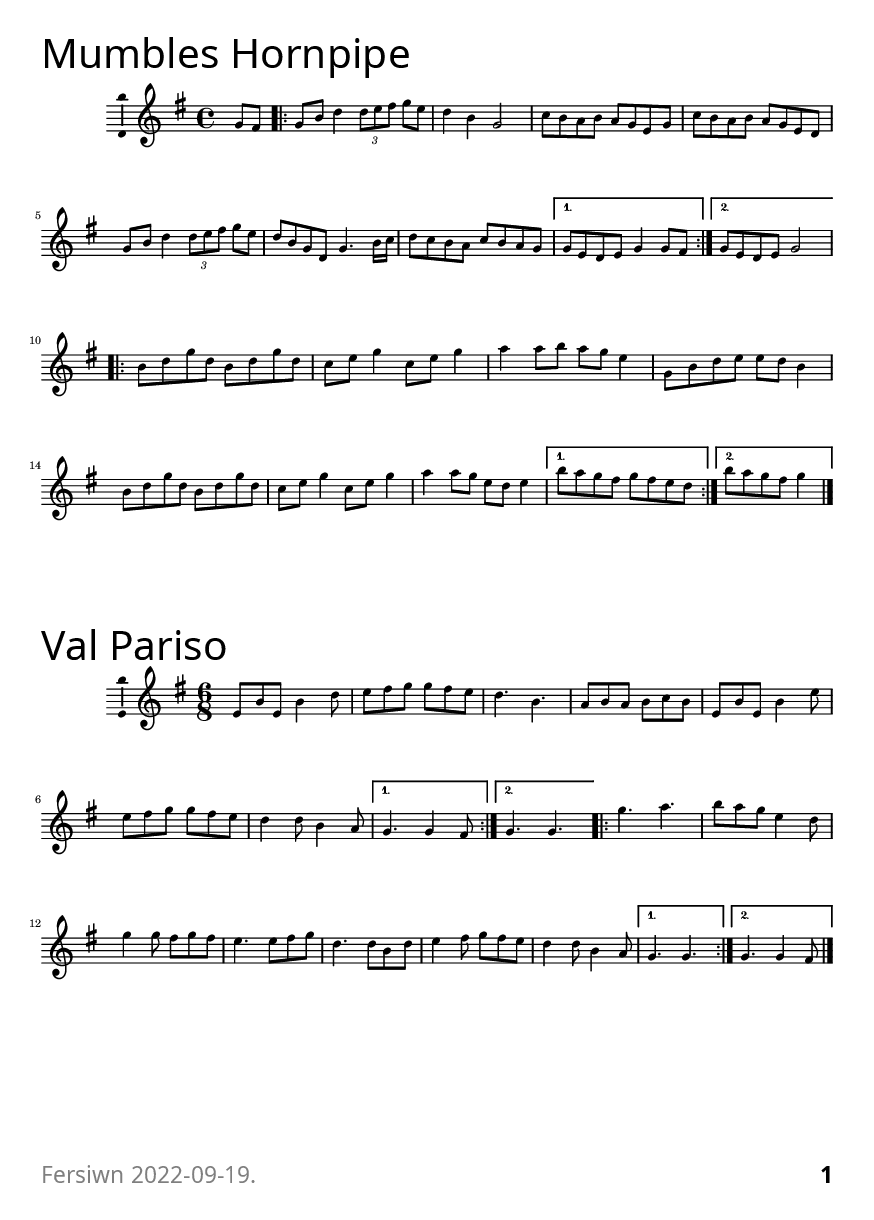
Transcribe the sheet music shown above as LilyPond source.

\version "2.18.2"

% written 2022-09-19 
% transcription from Ceri Rhys Matthews 

mumbles_hornpipe_title = "Mumbles Hornpipe"

mumbles_hornpipe_common =  {
  \time 4/4
  \clef treble 
  \key g \major
  \partial 4
}

mumbles_hornpipe_melody = \relative g' {
  \mumbles_hornpipe_common 

  g8 fis
  \repeat volta 2 {
    g8 b d4 \tuplet 3/2 { d8 e fis } g8 e
    d4 b g2 

    c8 b a b a g e g
    c8 b a b a g e d 

    g8 b d4 \tuplet 3/2 { d8 e fis } g8 e
    d8 b g d g4. b16 c 
    d8 c b a c b a g 
  }

  \alternative {
    { g8 e d e g4 g8 fis }
    { g8 e d e g2 }
  }

  \repeat volta 2 {
    b8 d g d b d g d
    c8 e g4 c,8 e g4 

    a4 a8 b a g e4 
    g,8 b d e e d b4 

    b8 d g d b d g d
    c8 e g4 c,8 e g4
    
    a4 a8 g e d e4 
  }

  \alternative {
    { b'8 a g fis g fis e d }
    { b'8 a g fis g4 }
  }
  \bar "|."
}

mumbles_hornpipe = \score {
  \header { 
    title = \mumbles_hornpipe_title
  }
  \mumbles_hornpipe_melody
} %score
  

% written 2022-09-19 
% transcription from Ceri Rhys Matthews 

val_pariso_title = "Val Pariso"

val_pariso_common =  {
  \time 6/8
  \clef treble 
  \key e \minor
}

val_pariso_melody = \relative e' {
  \val_pariso_common 

  \repeat volta 2 {
    e8 b' e, b'4 d8
    e8 fis g g fis e 
    d4. b4. 
    a8 b a b c b 

    e,8 b' e, b'4 e8
    e8 fis g g fis e 
    d4 d8 b4 a8 
  }

  \alternative {
      { g4. g4 fis8 }
      { g4. g }
  }
  
  \repeat volta 2 {
    g'4. a 
    b8 a g e4 d8 
    g4 g8 fis8 g fis 
    e4. e8 fis g 
    d4. d8 b d
    e4 fis8 g fis e
    d4 d8 b4 a8 
  }

  \alternative {
    { g4. g }
    { g4. g4 fis8 }
  }
  \bar "|."
}

val_pariso = \score {
  \header { 
    title = \val_pariso_title
  }
  \val_pariso_melody
} %score
  


#(define-markup-command (skip-page-number-range layout props arg) (number-list?)
  (let ((page-number (chain-assoc-get 'page:page-number props -1)))
    (interpret-markup layout props
      (if (>= page-number (car arg))
          (number->string (+ page-number (1+ (- (cadr arg) (car arg)))))
          (chain-assoc-get 'page:page-number-string props -1)))))

\layout {
  \context {
    \ChordNames
    \override ChordName.#'.font-size = #2
    %\override ChordName #'font-series = #'bold 
   
    chordChanges = ##t
   
    \remove "Clef_engraver"
    \remove "Bar_engraver"
    \remove "Bar_number_engraver"
  }
  
  \context {
    \Voice
    \consists "Ambitus_engraver"
  }
  
  \context {
    \Staff
    \override Clef.#'font-size = #3
    \override TimeSignature.#'font-size = #4
    \override KeySignature.#'font-size = #4
  }
  
  #(layout-set-staff-size 12)
  
}


\book {
  \paper {
    print-page-number = ##f
    first-page-number = -1
    
    ragged-bottom = ##t
    % ragged-last = ##t
    
    % two-sided = ##t
    
    % annotate-spacing = ##t
  
    indent = 15\mm
    %system-count = #5
    
    #(set-paper-size "a5")
    
    #(define fonts (make-pango-font-tree 
                          "Indie Flower"
                          "Autobus Bold"
                          "Truetypewriter"
                          (/ staff-height pt 20)))
    
    bookTitleMarkup = \markup {
      \bold
      \fill-line {
        \center-column {
          
          \vspace #9
          \line { \fontsize #11 \override #'(font-name . "Indie Flower") \fromproperty #'header:title }
          \vspace #1.5
          %\line { \fontsize #6 \override #'(font-name . "Indie Flower") "Casgliad Ceri Rhys Matthews" }
          \vspace #0.5
          
        }
      }
    }
    
    scoreTitleMarkup = \markup {
      \fill-line {
        \left-column {
          \vspace #0.5
          \line {
            
            \column { \rounded-box \pad-markup #1 { \line { \huge { \bold { \fromproperty #'header:key } } } } }
            \column {
              \vspace #-0.1
              \left-column { 
                \line{ \fontsize #5 \override #'(font-name . "Indie Flower") \fromproperty #'header:title } 
             }
            }
          }
        }
        \right-column {  
          \vspace #1
          \typewriter \line { \fromproperty #'header:form }
        }
      }
    }
    
    evenFooterMarkup = \markup {
      \on-the-fly \not-first-page
      \column {
        \fill-line {
          \right-column {
            \vspace #0.25
            \with-color #grey
            %\typewriter
            \fromproperty #'header:tagline
          }
          \left-column { 
            \vspace #0.25
            \bold \on-the-fly \not-first-page \skip-page-number-range #'(0 0)
            \vspace #0.75
          }
          
        }
      }
    }
    oddFooterMarkup = \markup {
      \on-the-fly \not-first-page
      \column {
        \fill-line {
          \left-column {
            \vspace #0.25
            \with-color #grey
            %\typewriter
            \fromproperty #'header:tagline
          }
          \right-column { 
            \vspace #0.25
            \bold \on-the-fly \not-first-page \skip-page-number-range #'(0 0)
            \vspace #0.75
          }
        }
      }
    }
  } %paper

  
  \header { 
    title = "Alawon o Abertawe"
    subtitle = ""
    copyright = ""
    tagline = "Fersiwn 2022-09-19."
  }
 
  \bookpart {
    \pageBreak
    
%      \markup { 
 %     
 %       \fill-line {
 %         \center-column {
 %           \vspace #1 \line { "..." }
 %         }
 %       }
 %     }
 %     \markup {
 %       \fill-line {
 %         \left-column {  
 %           \vspace #1
 %           \typewriter \wordwrap { "Ers ganrifoedd mae
%clerwyr yn teithio o dre i dre, 
%drwy'r goroesi gwledydd, traddodiad ac amser. Sawl wedi crwydro." }
 %         }
 %         \left-column {  
 %           \vspace #1
 %           \typewriter \wordwrap { "center" }
 %         }
 %         \left-column {  
 %           \vspace #1
 %           \typewriter \wordwrap { "abcd" }
 %         }
 %       }
%   }
    
    \pageBreak
    
    \mumbles_hornpipe
    \val_pariso   
    
    \pageBreak

  } %bookpart
} %book